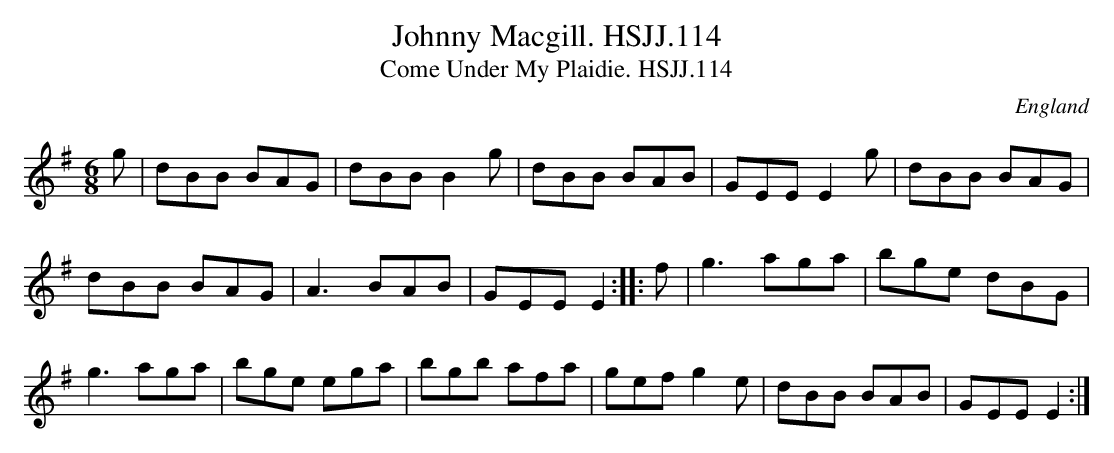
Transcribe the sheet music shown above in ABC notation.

X:1
T:Johnny Macgill. HSJJ.114
T:Come Under My Plaidie. HSJJ.114
M:6/8
L:1/8
O:England
K:G
g|dBB BAG|dBBB2g|dBB BAB|GEEE2g|dBB BAG|!dBB BAG|A3BAB|GEEE2:|
|:f|g3aga|bge dBG|!g3aga|bge ega|bgb afa|gefg2e|dBB BAB|GEEE2:|]
